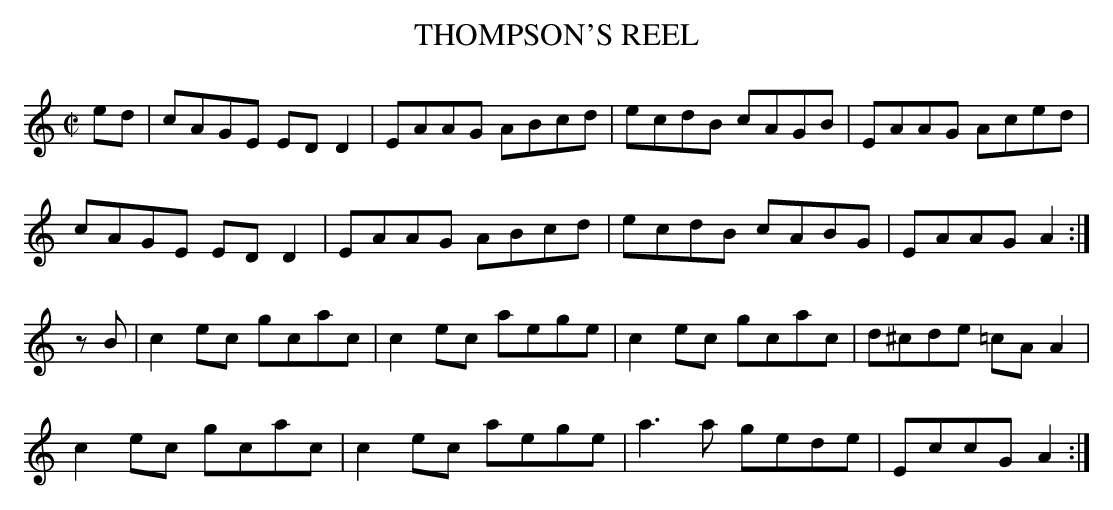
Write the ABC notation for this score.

X:1
T:THOMPSON'S REEL
a lot of high c's. When I tried dropping it to Em, there were
too many low A's and B's, so back to Am I went. The version below
involves an edit of mm 5-12 to eliminate those high c's I mentioned.
M:C|
L:1/8
K:Am % source key Gm
ed|cAGE EDD2|EAAG ABcd|ecdB cAGB|EAAG Aced|
cAGE EDD2|EAAG ABcd|ecdB cABG|EAAG A2 :|
zB|c2ec gcac|c2ec aege|c2ec gcac|d^cde =cAA2|
c2ec gcac|c2ec aege|a3a gede|EccG A2 :|
